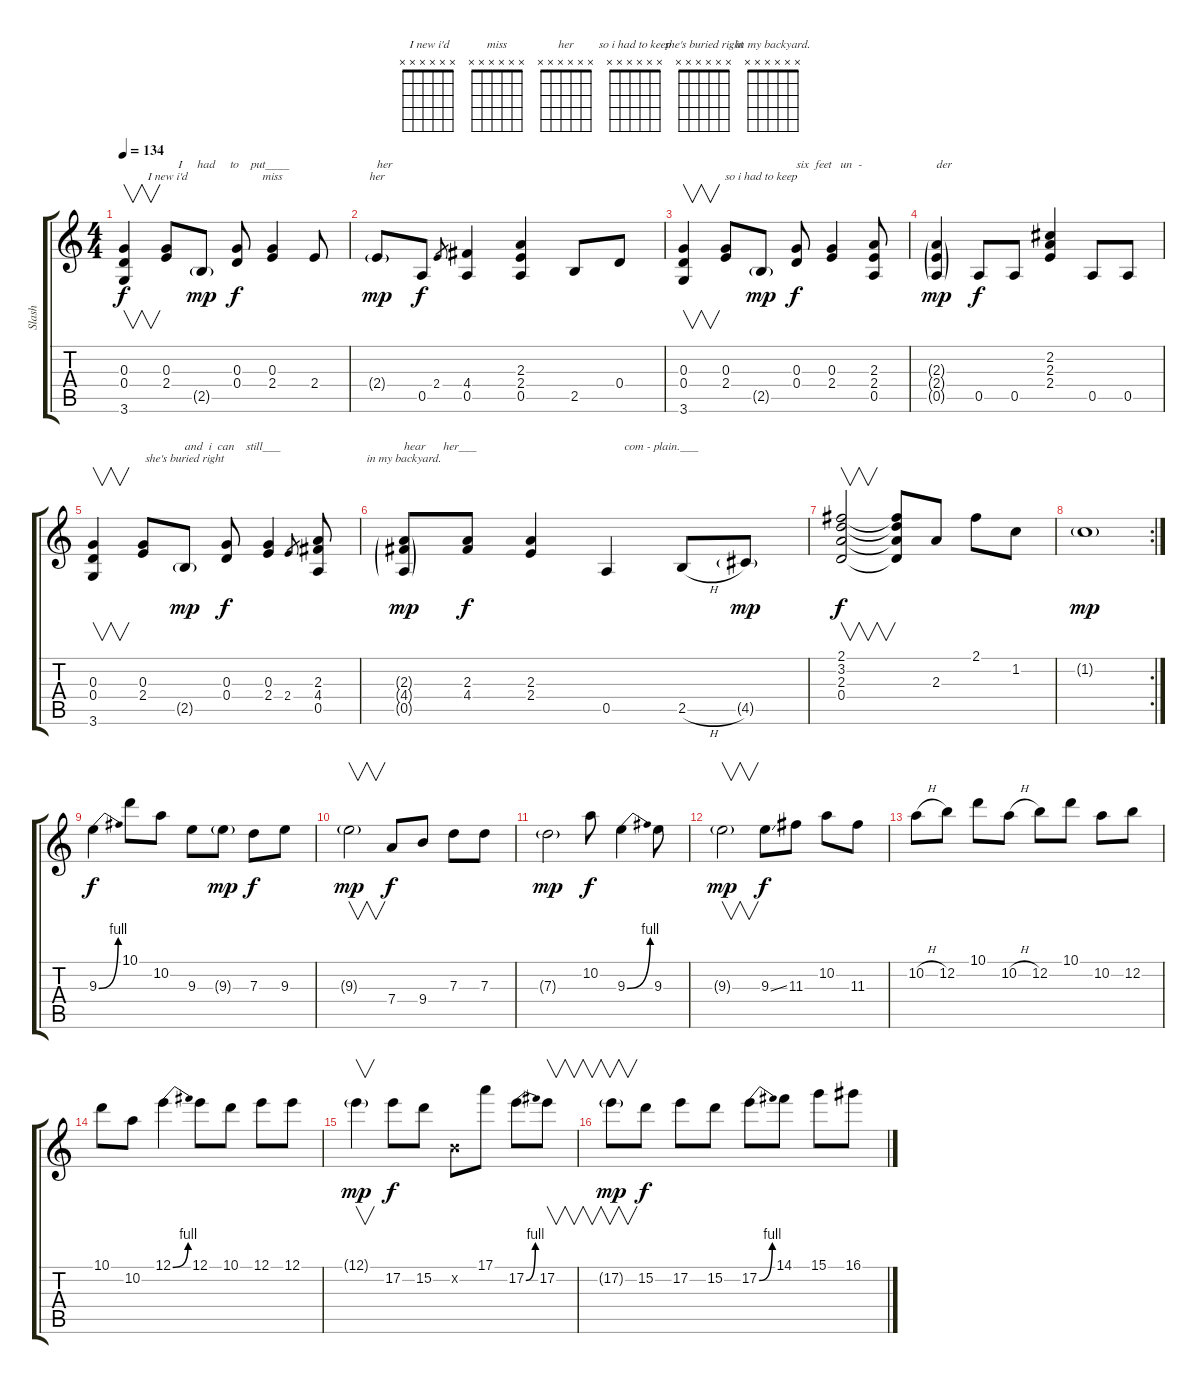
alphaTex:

\track ("Slash" "Slash") {instrument overdrivenguitar}
\staff {score tabs}
\tuning (E4 B3 G3 D3 A2 E2) {hide}
\chord (" I new i'd" x x x x x x) {firstfret 0}
\chord ("miss" x x x x x x) {firstfret 0}
\chord ("her" x x x x x x) {firstfret 0}
\chord ("so i had to keep" x x x x x x) {firstfret 0}
\chord ("she's buried right " x x x x x x) {firstfret 0}
\chord ("in my backyard." x x x x x x) {firstfret 0}
\ts (4 4)
\tempo 134
\clef g2
\ks c
(0.3 0.4 3.6).4{v dy f} (0.3 2.4).8{ch " I new i'd" txt "    I     had     to    put____"} 2.5{g}.8{dy mp} (0.3 0.4).8{dy f} (0.3 2.4).4{ch "miss"} 2.4.8 |
2.4{g}.8{ch "her" txt "her" dy mp} 0.5.8{dy f} 2.4.8{gr} (4.4 0.5).4 (2.3 2.4 0.5).4 2.5.8 0.4.8 |
(0.3 0.4 3.6).4{v} (0.3 2.4).8 2.5{g}.8{ch "so i had to keep" dy mp} (0.3 0.4).8{txt "six  feet   un  -" dy f} (0.3 2.4).4 (2.3 2.4 0.5).8 |
(2.3{g} 2.4{g} 0.5{g}).4{txt "der" dy mp} 0.5.8{dy f} 0.5.8 (2.2 2.3 2.4).4 0.5.8 0.5.8 |
(0.3 0.4 3.6).4{v} (0.3 2.4).8 2.5{g}.8{ch "she's buried right " txt "and  i  can    still___" dy mp} (0.3 0.4).8{dy f} (0.3 2.4).4 2.4.8{gr} (2.3 4.4 0.5).8 |
(2.3{g} 4.4{g} 0.5{g}).8{ch "in my backyard." txt "hear      her___" dy mp} (2.3 4.4).8{dy f} (2.3 2.4).4 0.5.4{txt "      com - plain.___"} 2.5{h}.8 4.5{g}.8{dy mp} |
(2.1 3.2 2.3 0.4).2{v dy f} (2.1{t} 3.2{t} 2.3{t} 0.4{t}).8 2.3.8 2.1.8 1.2.8 |
\rc 2
1.2{g}.1{dy mp} |
9.3{be (bend 0 0 60 4)}.4{dy f} 10.1.8 10.2.8 9.3.8 9.3{g}.8{dy mp} 7.3.8{dy f} 9.3.8 |
9.3{g}.2{v dy mp} 7.4.8{dy f} 9.4.8 7.3.8 7.3.8 |
7.3{g}.2{dy mp} 10.2.8{dy f} 9.3{be (bend 0 0 60 4)}.4 9.3.8 |
9.3{g}.2{v dy mp} 9.3{ss}.8{dy f} 11.3.8 10.2.8 11.3.8 |
10.2{h}.8 12.2.8 10.1.8 10.2{h}.8 12.2.8 10.1.8 10.2.8 12.2.8 |
10.1.8 10.2.8 12.1{be (bend 0 0 60 4)}.4 12.1.8 10.1.8 12.1.8 12.1.8 |
12.1{g}.4{v dy mp} 17.2.8{dy f} 15.2.8 0.2{x}.8 17.1.8 17.2{be (bend 0 0 60 4)}.8 17.2.8{v} |
17.2{g}.8{v dy mp} 15.2.8{dy f} 17.2.8 15.2.8 17.2{be (bend 0 0 60 4)}.8 14.1.8 15.1.8 16.1.8
